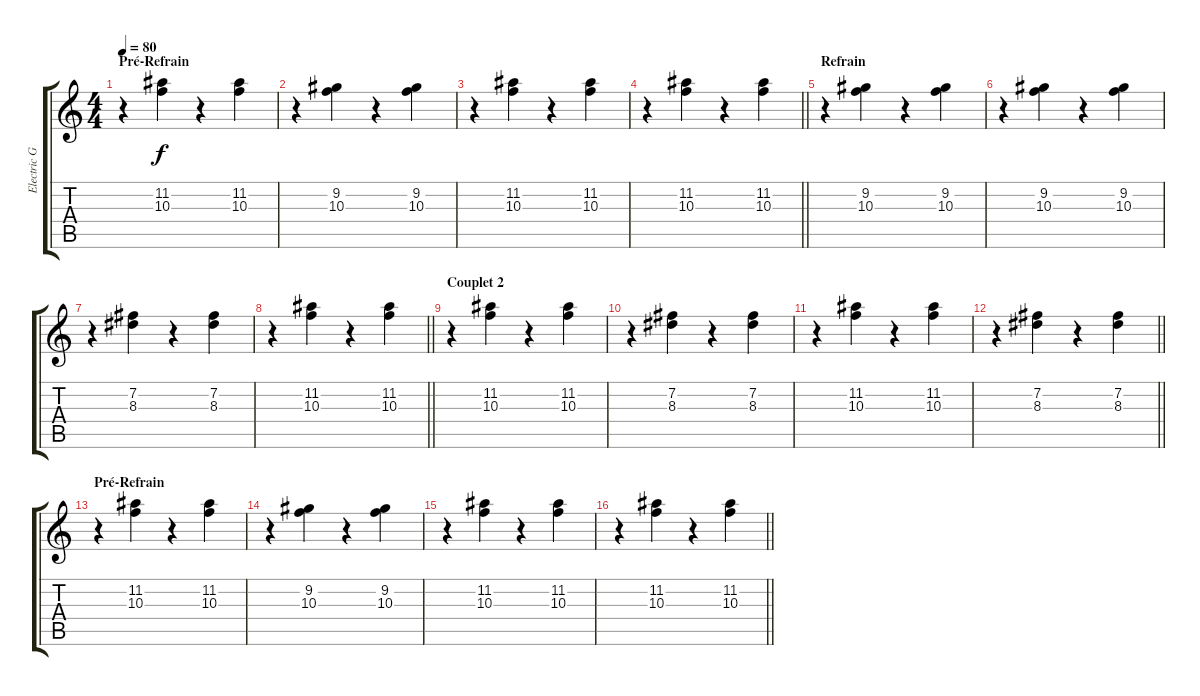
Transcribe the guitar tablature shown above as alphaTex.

\track ("Electric Guitar" "Electric G") {instrument electricguitarclean}
\staff {score tabs}
\tuning (E4 B3 G3 D3 A2 E2) {hide}
\ts (4 4)
\section ("" "Pré-Refrain")
\tempo 80
\clef g2
\ks c
r.4{dy f} (11.2 10.3).4 r.4 (11.2 10.3).4 |
r.4 (9.2 10.3).4 r.4 (9.2 10.3).4 |
r.4 (11.2 10.3).4 r.4 (11.2 10.3).4 |
\barLineRight lightlight
r.4 (11.2 10.3).4 r.4 (11.2 10.3).4 |
\section ("" "Refrain")
r.4 (9.2 10.3).4 r.4 (9.2 10.3).4 |
r.4 (9.2 10.3).4 r.4 (9.2 10.3).4 |
r.4 (7.2 8.3).4 r.4 (7.2 8.3).4 |
\barLineRight lightlight
r.4 (11.2 10.3).4 r.4 (11.2 10.3).4 |
\section ("" "Couplet 2")
r.4 (11.2 10.3).4 r.4 (11.2 10.3).4 |
r.4 (7.2 8.3).4 r.4 (7.2 8.3).4 |
r.4 (11.2 10.3).4 r.4 (11.2 10.3).4 |
\barLineRight lightlight
r.4 (7.2 8.3).4 r.4 (7.2 8.3).4 |
\section ("" "Pré-Refrain")
r.4 (11.2 10.3).4 r.4 (11.2 10.3).4 |
r.4 (9.2 10.3).4 r.4 (9.2 10.3).4 |
r.4 (11.2 10.3).4 r.4 (11.2 10.3).4 |
\barLineRight lightlight
r.4 (11.2 10.3).4 r.4 (11.2 10.3).4
